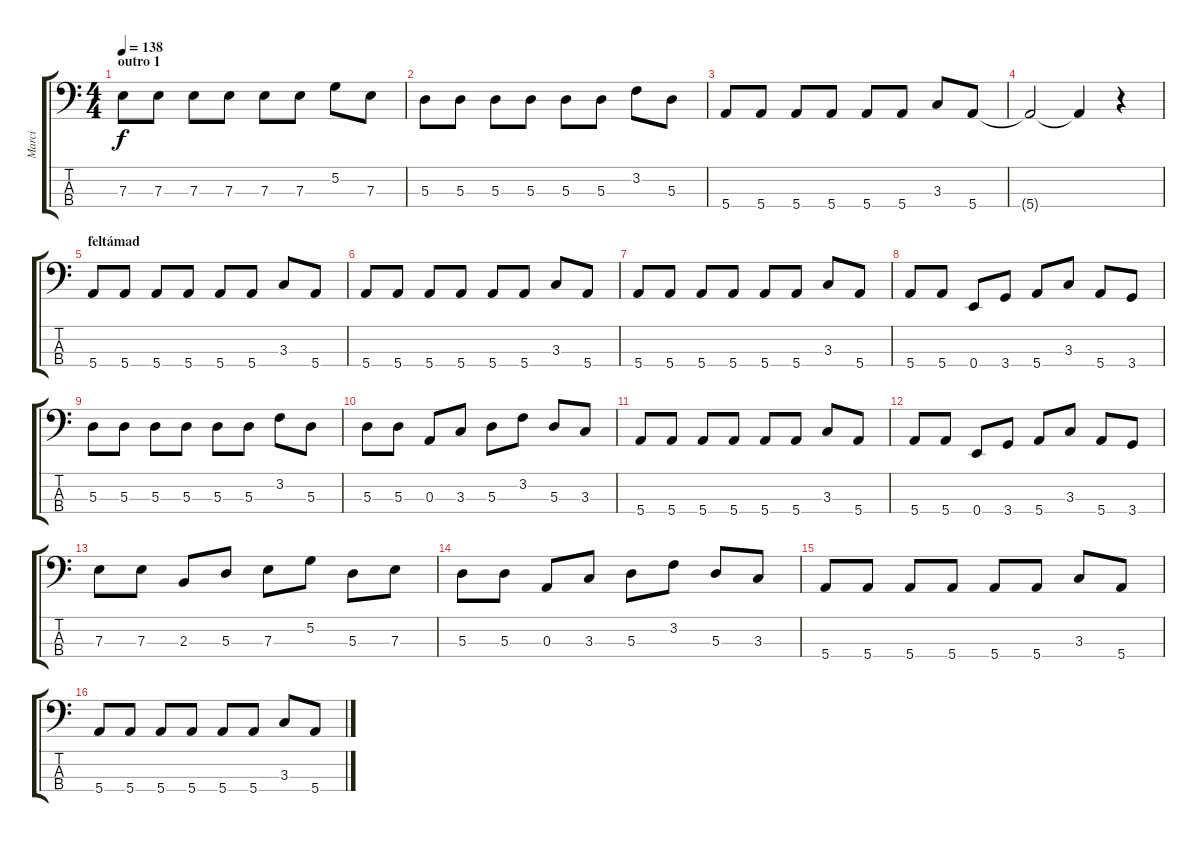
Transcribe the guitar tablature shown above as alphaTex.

\track ("Marci" "Marci") {instrument electricbassfinger}
\staff {score tabs}
\tuning (G2 D2 A1 E1) {hide}
\ts (4 4)
\section ("" "outro 1")
\tempo 138
\clef f4
\ks c
7.3.8{dy f} 7.3.8 7.3.8 7.3.8 7.3.8 7.3.8 5.2.8 7.3.8 |
5.3.8 5.3.8 5.3.8 5.3.8 5.3.8 5.3.8 3.2.8 5.3.8 |
5.4.8 5.4.8 5.4.8 5.4.8 5.4.8 5.4.8 3.3.8 5.4.8 |
5.4{t}.2 5.4{t}.4 r.4 |
\section ("" "feltámad")
5.4.8 5.4.8 5.4.8 5.4.8 5.4.8 5.4.8 3.3.8 5.4.8 |
5.4.8 5.4.8 5.4.8 5.4.8 5.4.8 5.4.8 3.3.8 5.4.8 |
5.4.8 5.4.8 5.4.8 5.4.8 5.4.8 5.4.8 3.3.8 5.4.8 |
5.4.8 5.4.8 0.4.8 3.4.8 5.4.8 3.3.8 5.4.8 3.4.8 |
5.3.8 5.3.8 5.3.8 5.3.8 5.3.8 5.3.8 3.2.8 5.3.8 |
5.3.8 5.3.8 0.3.8 3.3.8 5.3.8 3.2.8 5.3.8 3.3.8 |
5.4.8 5.4.8 5.4.8 5.4.8 5.4.8 5.4.8 3.3.8 5.4.8 |
5.4.8 5.4.8 0.4.8 3.4.8 5.4.8 3.3.8 5.4.8 3.4.8 |
7.3.8 7.3.8 2.3.8 5.3.8 7.3.8 5.2.8 5.3.8 7.3.8 |
5.3.8 5.3.8 0.3.8 3.3.8 5.3.8 3.2.8 5.3.8 3.3.8 |
5.4.8 5.4.8 5.4.8 5.4.8 5.4.8 5.4.8 3.3.8 5.4.8 |
5.4.8 5.4.8 5.4.8 5.4.8 5.4.8 5.4.8 3.3.8 5.4.8
